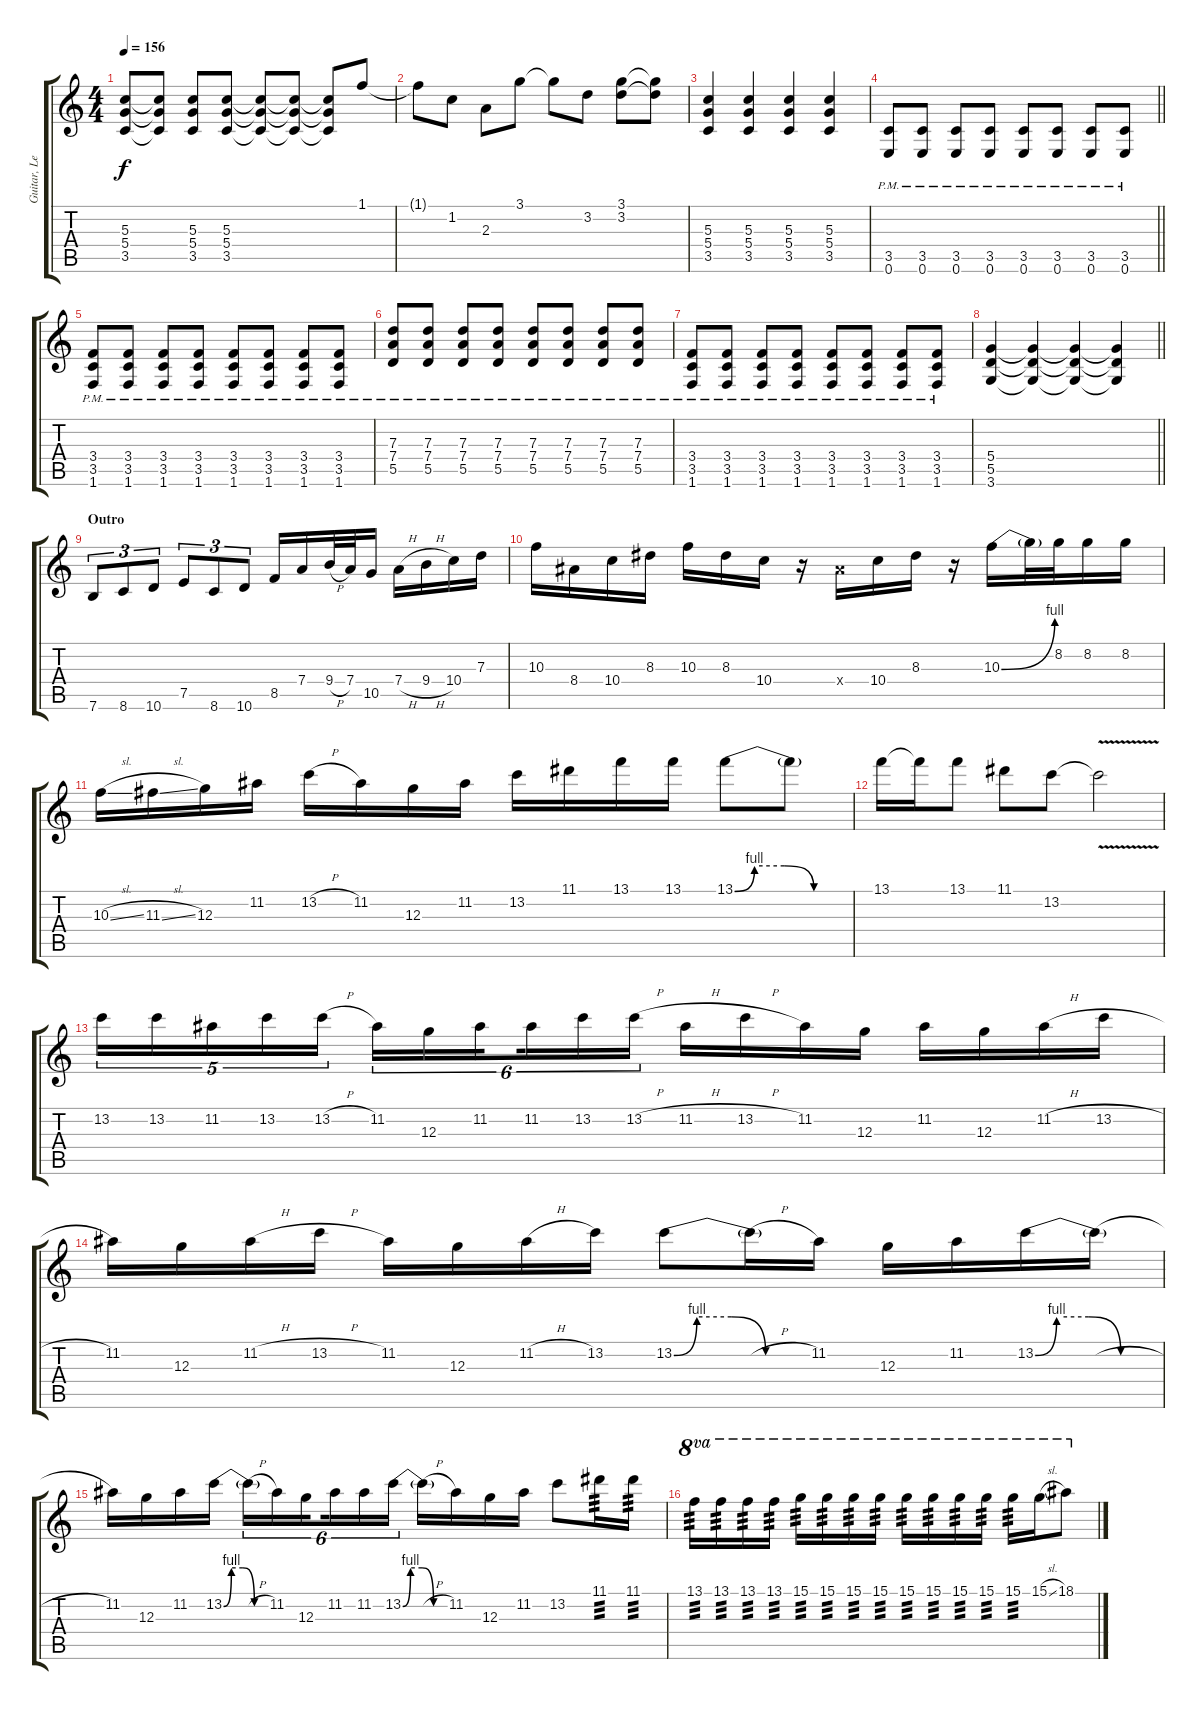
\track ("Guitar, Lead" "Guitar, Le") {instrument overdrivenguitar}
\staff {score tabs}
\tuning (E4 B3 G3 D3 A2 E2) {hide}
\ts (4 4)
\tempo 156
\clef g2
\ks c
(5.3 5.4 3.5).8{dy f} (5.3{t} 5.4{t} 3.5{t}).8 (5.3 5.4 3.5).8 (5.3 5.4 3.5).8 (5.3{t} 5.4{t} 3.5{t}).8 (5.3{t} 5.4{t} 3.5{t}).8 (5.3{t} 5.4{t} 3.5{t}).8 1.1.8 |
1.1{t}.8 1.2.8 2.3.8 3.1.8 3.1{t}.8 3.2.8 (3.1 3.2).8 (3.1{t} 3.2{t}).8 |
(5.3 5.4 3.5).4 (5.3 5.4 3.5).4 (5.3 5.4 3.5).4 (5.3 5.4 3.5).4 |
\barLineRight lightlight
(3.5{pm} 0.6{pm}).8 (3.5{pm} 0.6{pm}).8 (3.5{pm} 0.6{pm}).8 (3.5{pm} 0.6{pm}).8 (3.5{pm} 0.6{pm}).8 (3.5{pm} 0.6{pm}).8 (3.5{pm} 0.6{pm}).8 (3.5{pm} 0.6{pm}).8 |
(3.4{pm} 3.5{pm} 1.6{pm}).8 (3.4{pm} 3.5{pm} 1.6{pm}).8 (3.4{pm} 3.5{pm} 1.6{pm}).8 (3.4{pm} 3.5{pm} 1.6{pm}).8 (3.4{pm} 3.5{pm} 1.6{pm}).8 (3.4{pm} 3.5{pm} 1.6{pm}).8 (3.4{pm} 3.5{pm} 1.6{pm}).8 (3.4{pm} 3.5{pm} 1.6{pm}).8 |
(7.3{pm} 7.4{pm} 5.5{pm}).8 (7.3{pm} 7.4{pm} 5.5{pm}).8 (7.3{pm} 7.4{pm} 5.5{pm}).8 (7.3{pm} 7.4{pm} 5.5{pm}).8 (7.3{pm} 7.4{pm} 5.5{pm}).8 (7.3{pm} 7.4{pm} 5.5{pm}).8 (7.3{pm} 7.4{pm} 5.5{pm}).8 (7.3{pm} 7.4{pm} 5.5{pm}).8 |
(3.4{pm} 3.5{pm} 1.6{pm}).8 (3.4{pm} 3.5{pm} 1.6{pm}).8 (3.4{pm} 3.5{pm} 1.6{pm}).8 (3.4{pm} 3.5{pm} 1.6{pm}).8 (3.4{pm} 3.5{pm} 1.6{pm}).8 (3.4{pm} 3.5{pm} 1.6{pm}).8 (3.4{pm} 3.5{pm} 1.6{pm}).8 (3.4{pm} 3.5{pm} 1.6{pm}).8 |
\barLineRight lightlight
(5.4 5.5 3.6).4 (5.4{t} 5.5{t} 3.6{t}).4 (5.4{t} 5.5{t} 3.6{t}).4 (5.4{t} 5.5{t} 3.6{t}).4 |
\section ("" "Outro")
7.6.8{tu (3 2)} 8.6.8{tu (3 2)} 10.6.8{tu (3 2)} 7.5.8{tu (3 2)} 8.6.8{tu (3 2)} 10.6.8{tu (3 2)} 8.5.16 7.4.16 9.4{h}.32 7.4.32 10.5.16 7.4{h}.16 9.4{h}.16 10.4.16 7.3.16 |
10.3.16 8.4.16 10.4.16 8.3.16 10.3.16 8.3.16 10.4.16 r.16 8.4{x}.16 10.4.16 8.3.16 r.16 10.3{be (bend 0 0 60 4)}.16 10.3{t}.32 8.2.32 8.2.16 8.2.16 |
10.3{sl}.16 11.3{sl}.16 12.3.16 11.2.16 13.2{h}.16 11.2.16 12.3.16 11.2.16 13.2.16 11.1.16 13.1.16 13.1.16 13.1{be (custom 0 0 10 4 25 4 40 0 60 0)}.8 13.1{t}.8 |
13.1.16 13.1{t}.16 13.1.8 11.1.8 13.2.8 13.2{v t}.2 |
13.2.16{tu (5 4)} 13.2.16{tu (5 4)} 11.2.16{tu (5 4)} 13.2.16{tu (5 4)} 13.2{h}.16{tu (5 4)} 11.2.16{tu (6 4)} 12.3.16{tu (6 4)} 11.2.16{tu (6 4) beam splitsecondary} 11.2.16{tu (6 4)} 13.2.16{tu (6 4)} 13.2{h}.16{tu (6 4)} 11.2{h}.16 13.2{h}.16 11.2.16 12.3.16 11.2.16 12.3.16 11.2{h}.16 13.2{h}.16 |
11.2.16 12.3.16 11.2{h}.16 13.2{h}.16 11.2.16 12.3.16 11.2{h}.16 13.2.16 13.2{be (custom 0 0 10 4 25 4 40 0 60 0)}.8 13.2{h t}.16 11.2.16 12.3.16 11.2.16 13.2{be (custom 0 0 10 4 25 4 40 0 60 0)}.16 13.2{h t}.16 |
11.2.16 12.3.16 11.2.16 13.2{be (custom 0 0 10 4 25 4 40 0 60 0)}.16 13.2{h t}.16{tu (6 4)} 11.2.16{tu (6 4)} 12.3.16{tu (6 4) beam splitsecondary} 11.2.16{tu (6 4)} 11.2.16{tu (6 4)} 13.2{be (custom 0 0 10 4 25 4 40 0 60 0)}.16{tu (6 4)} 13.2{h t}.16 11.2.16 12.3.16 11.2.16 13.2.8 11.1.16{tp 3} 11.1.16{tp 3} |
13.1.16{ot 8va tp 3} 13.1.16{ot 8va tp 3} 13.1.16{ot 8va tp 3} 13.1.16{ot 8va tp 3} 15.1.16{ot 8va tp 3} 15.1.16{ot 8va tp 3} 15.1.16{ot 8va tp 3} 15.1.16{ot 8va tp 3} 15.1.16{ot 8va tp 3} 15.1.16{ot 8va tp 3} 15.1.16{ot 8va tp 3} 15.1.16{ot 8va tp 3} 15.1.16{ot 8va tp 3} 15.1{sl}.16{ot 8va} 18.1.8{ot 8va}
